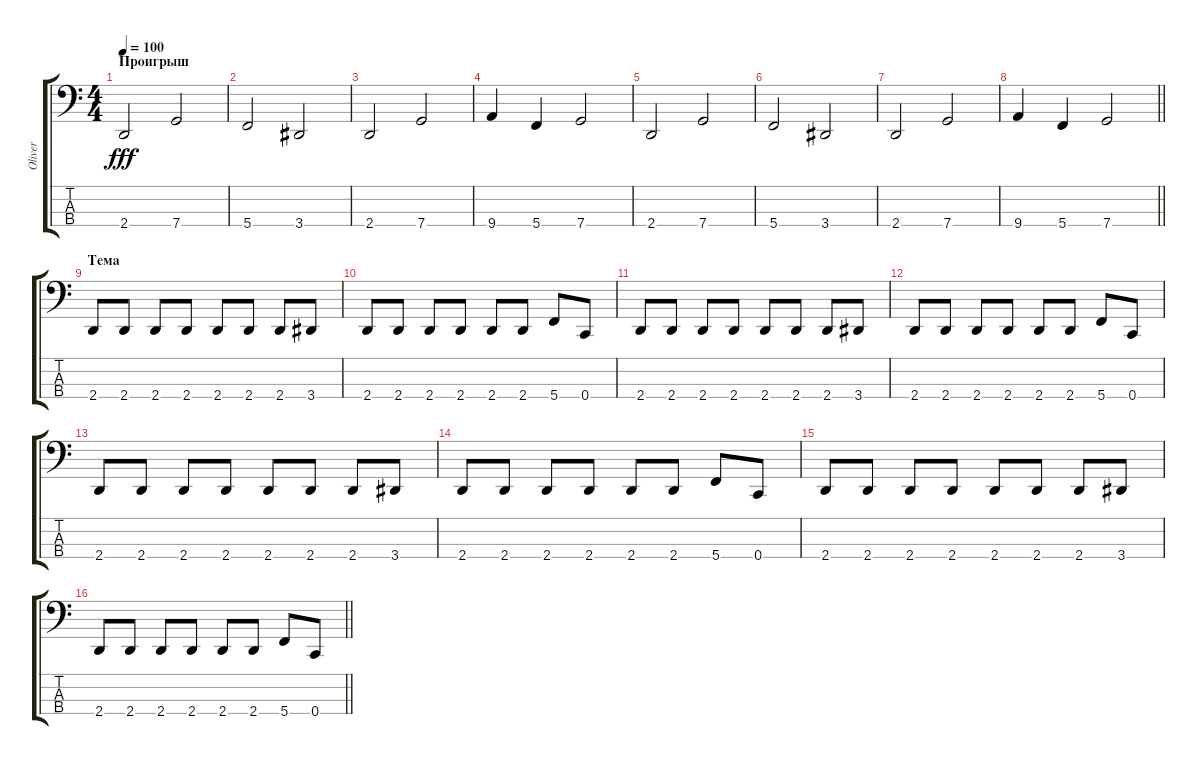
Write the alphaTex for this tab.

\track ("Oliver" "Oliver") {instrument electricbassfinger}
\staff {score tabs}
\tuning (G2 C2 G1 C1) {hide}
\ts (4 4)
\section ("" "Проигрыш")
\tempo 100
\clef f4
\ks c
2.4.2{dy fff} 7.4.2 |
5.4.2 3.4.2 |
2.4.2 7.4.2 |
9.4.4 5.4.4 7.4.2 |
2.4.2 7.4.2 |
5.4.2 3.4.2 |
2.4.2 7.4.2 |
\barLineRight lightlight
9.4.4 5.4.4 7.4.2 |
\section ("" "Тема")
2.4.8 2.4.8 2.4.8 2.4.8 2.4.8 2.4.8 2.4.8 3.4.8 |
2.4.8 2.4.8 2.4.8 2.4.8 2.4.8 2.4.8 5.4.8 0.4.8 |
2.4.8 2.4.8 2.4.8 2.4.8 2.4.8 2.4.8 2.4.8 3.4.8 |
2.4.8 2.4.8 2.4.8 2.4.8 2.4.8 2.4.8 5.4.8 0.4.8 |
2.4.8 2.4.8 2.4.8 2.4.8 2.4.8 2.4.8 2.4.8 3.4.8 |
2.4.8 2.4.8 2.4.8 2.4.8 2.4.8 2.4.8 5.4.8 0.4.8 |
2.4.8 2.4.8 2.4.8 2.4.8 2.4.8 2.4.8 2.4.8 3.4.8 |
\barLineRight lightlight
2.4.8 2.4.8 2.4.8 2.4.8 2.4.8 2.4.8 5.4.8 0.4.8
